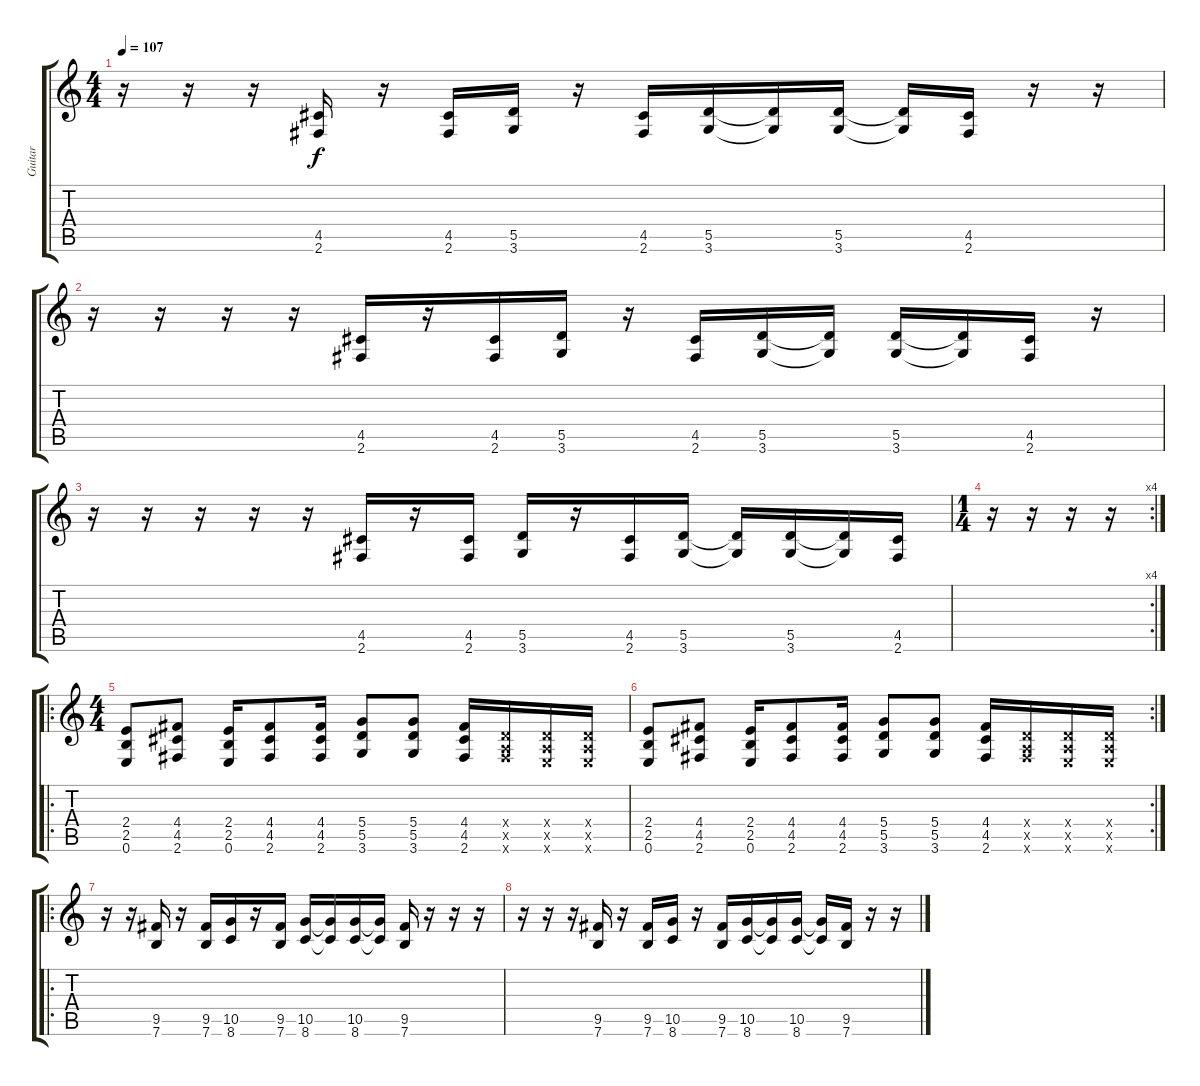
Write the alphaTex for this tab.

\track ("Guitar" "Guitar") {instrument distortionguitar}
\staff {score tabs}
\tuning (E4 B3 G3 D3 A2 E2) {hide}
\ts (4 4)
\tempo 107
\clef g2
\ks c
r.16{dy f} r.16 r.16 (4.5 2.6).16 r.16 (4.5 2.6).16 (5.5 3.6).16 r.16 (4.5 2.6).16 (5.5 3.6).16 (5.5{t} 3.6{t}).16 (5.5 3.6).16 (5.5{t} 3.6{t}).16 (4.5 2.6).16 r.16 r.16 |
r.16 r.16 r.16 r.16 (4.5 2.6).16 r.16 (4.5 2.6).16 (5.5 3.6).16 r.16 (4.5 2.6).16 (5.5 3.6).16 (5.5{t} 3.6{t}).16 (5.5 3.6).16 (5.5{t} 3.6{t}).16 (4.5 2.6).16 r.16 |
r.16 r.16 r.16 r.16 r.16 (4.5 2.6).16 r.16 (4.5 2.6).16 (5.5 3.6).16 r.16 (4.5 2.6).16 (5.5 3.6).16 (5.5{t} 3.6{t}).16 (5.5 3.6).16 (5.5{t} 3.6{t}).16 (4.5 2.6).16 |
\rc 4
\ts (1 4)
r.16 r.16 r.16 r.16 |
\ro
\ts (4 4)
(2.4 2.5 0.6).8 (4.4 4.5 2.6).8 (2.4 2.5 0.6).16 (4.4 4.5 2.6).8 (4.4 4.5 2.6).16 (5.4 5.5 3.6).8 (5.4 5.5 3.6).8 (4.4 4.5 2.6).16 (0.4{x} 0.5{x} 2.6{x}).16 (0.4{x} 0.5{x} 0.6{x}).16 (0.4{x} 0.5{x} 0.6{x}).16 |
\rc 2
(2.4 2.5 0.6).8 (4.4 4.5 2.6).8 (2.4 2.5 0.6).16 (4.4 4.5 2.6).8 (4.4 4.5 2.6).16 (5.4 5.5 3.6).8 (5.4 5.5 3.6).8 (4.4 4.5 2.6).16 (0.4{x} 0.5{x} 2.6{x}).16 (0.4{x} 0.5{x} 0.6{x}).16 (0.4{x} 0.5{x} 0.6{x}).16 |
\ro
r.16 r.16 (9.5 7.6).16 r.16 (9.5 7.6).16 (10.5 8.6).16 r.16 (9.5 7.6).16 (10.5 8.6).16 (10.5{t} 8.6{t}).16 (10.5 8.6).16 (10.5{t} 8.6{t}).16 (9.5 7.6).16 r.16 r.16 r.16 |
r.16 r.16 r.16 (9.5 7.6).16 r.16 (9.5 7.6).16 (10.5 8.6).16 r.16 (9.5 7.6).16 (10.5 8.6).16 (10.5{t} 8.6{t}).16 (10.5 8.6).16 (10.5{t} 8.6{t}).16 (9.5 7.6).16 r.16 r.16
